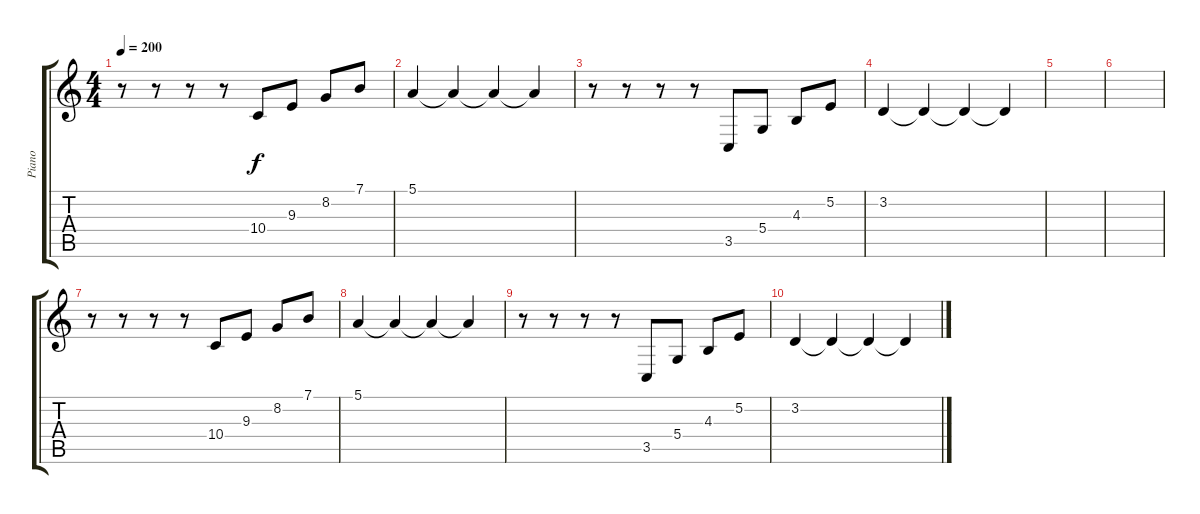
\track ("Piano" "Piano") {instrument acousticgrandpiano}
\staff {score tabs}
\tuning (E4 B3 G3 D3 A2 E2) {hide}
\ts (4 4)
\tempo 200
\clef g2
\ks c
r.8{dy f} r.8 r.8 r.8 10.4.8 9.3.8 8.2.8 7.1.8 |
5.1.4 5.1{t}.4 5.1{t}.4 5.1{t}.4 |
r.8 r.8 r.8 r.8 3.5.8 5.4.8 4.3.8 5.2.8 |
3.2.4 3.2{t}.4 3.2{t}.4 3.2{t}.4 |
|
|
r.8 r.8 r.8 r.8 10.4.8 9.3.8 8.2.8 7.1.8 |
5.1.4 5.1{t}.4 5.1{t}.4 5.1{t}.4 |
r.8 r.8 r.8 r.8 3.5.8 5.4.8 4.3.8 5.2.8 |
3.2.4 3.2{t}.4 3.2{t}.4 3.2{t}.4
